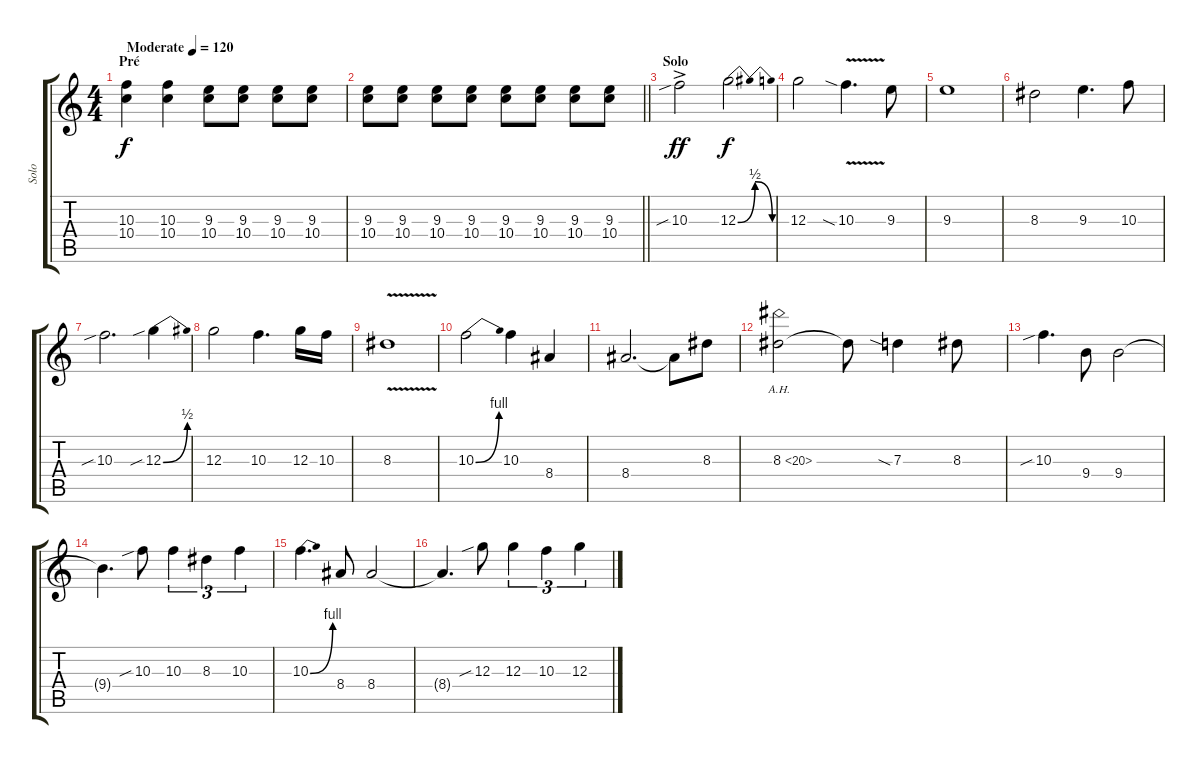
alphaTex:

\track ("Solo" "Solo") {instrument distortionguitar}
\staff {score tabs}
\tuning (E4 B3 G3 D3 A2 E2) {hide}
\ts (4 4)
\section ("" "Pré")
\tempo (120 "Moderate")
\clef g2
\ks c
(10.3 10.4).4{dy f instrument distortionguitar} (10.3 10.4).4 (9.3 10.4).8 (9.3 10.4).8 (9.3 10.4).8 (9.3 10.4).8 |
\barLineRight lightlight
(9.3 10.4).8 (9.3 10.4).8 (9.3 10.4).8 (9.3 10.4).8 (9.3 10.4).8 (9.3 10.4).8 (9.3 10.4).8 (9.3 10.4).8 |
\section ("" "Solo")
10.3{sib ac}.2{dy ff} 12.3{be (bendrelease 0 0 15 2 45 2 60 0)}.2{dy f} |
12.3.2 10.3{v sia}.4{d} 9.3.8 |
9.3.1 |
8.3.2 9.3.4{d} 10.3.8 |
10.3{sib}.2{d} 12.3{be (bend 0 0 60 2) sib}.4 |
12.3.2 10.3.4{d} 12.3.16 10.3.16 |
8.3{v}.1 |
10.3{be (bend 0 0 60 4)}.2 10.3.4 8.4.4 |
8.4.2{d} 8.4{t}.8 8.3.8 |
8.3{ah 12}.2 8.3{t}.8 7.3{sia}.4 8.3.8 |
10.3{sib}.4{d} 9.4.8 9.4.2 |
9.4{t}.4{d} 10.3{sib}.8 10.3.4{tu (3 2)} 8.3.4{tu (3 2)} 10.3.4{tu (3 2)} |
10.3{be (bend 0 0 60 4)}.4{d} 8.4.8 8.4.2 |
8.4{t}.4{d} 12.3{sib}.8 12.3.4{tu (3 2)} 10.3.4{tu (3 2)} 12.3.4{tu (3 2)}
